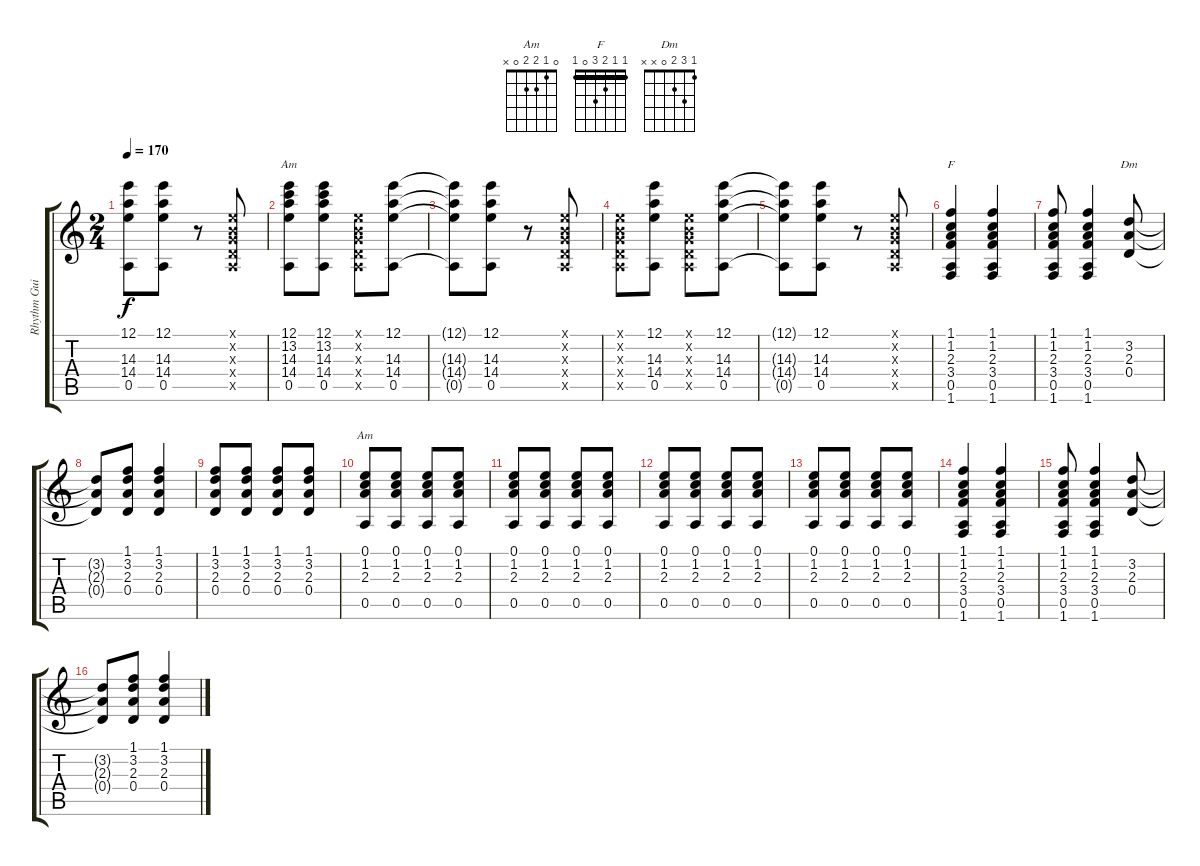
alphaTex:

\track ("Rhythm Guitar" "Rhythm Gui") {instrument distortionguitar}
\staff {score tabs}
\tuning (E4 B3 G3 D3 A2 E2) {hide}
\chord ("Am" 12 13 14 14 0 x) {firstfret 12}
\chord ("F" 1 1 2 3 0 1) {barre 1}
\chord ("Dm" 1 3 2 0 x x)
\chord ("Am" 0 1 2 2 0 x)
\ts (2 4)
\tempo 170
\clef g2
\ks c
(12.1{t} 14.3{t} 14.4{t} 0.5{t}).8{dy f} (12.1 14.3 14.4 0.5).8 r.8 (0.1{x} 0.2{x} 0.3{x} 0.4{x} 0.5{x}).8 |
(12.1 13.2 14.3 14.4 0.5).8{ch "Am"} (12.1 13.2 14.3 14.4 0.5).8 (0.1{x} 0.2{x} 0.3{x} 0.4{x} 0.5{x}).8 (12.1 14.3 14.4 0.5).8 |
(12.1{t} 14.3{t} 14.4{t} 0.5{t}).8 (12.1 14.3 14.4 0.5).8 r.8 (0.1{x} 0.2{x} 0.3{x} 0.4{x} 0.5{x}).8 |
(0.1{x} 0.2{x} 0.3{x} 0.4{x} 0.5{x}).8 (12.1 14.3 14.4 0.5).8 (0.1{x} 0.2{x} 0.3{x} 0.4{x} 0.5{x}).8 (12.1 14.3 14.4 0.5).8 |
(12.1{t} 14.3{t} 14.4{t} 0.5{t}).8 (12.1 14.3 14.4 0.5).8 r.8 (0.1{x} 0.2{x} 0.3{x} 0.4{x} 0.5{x}).8 |
(1.1 1.2 2.3 3.4 0.5 1.6).4{ch "F"} (1.1 1.2 2.3 3.4 0.5 1.6).4 |
(1.1 1.2 2.3 3.4 0.5 1.6).8 (1.1 1.2 2.3 3.4 0.5 1.6).4 (3.2 2.3 0.4).8{ch "Dm"} |
(3.2{t} 2.3{t} 0.4{t}).8 (1.1 3.2 2.3 0.4).8 (1.1 3.2 2.3 0.4).4 |
(1.1 3.2 2.3 0.4).8 (1.1 3.2 2.3 0.4).8 (1.1 3.2 2.3 0.4).8 (1.1 3.2 2.3 0.4).8 |
(0.1 1.2 2.3 0.5).8{ch "Am"} (0.1 1.2 2.3 0.5).8 (0.1 1.2 2.3 0.5).8 (0.1 1.2 2.3 0.5).8 |
(0.1 1.2 2.3 0.5).8 (0.1 1.2 2.3 0.5).8 (0.1 1.2 2.3 0.5).8 (0.1 1.2 2.3 0.5).8 |
(0.1 1.2 2.3 0.5).8 (0.1 1.2 2.3 0.5).8 (0.1 1.2 2.3 0.5).8 (0.1 1.2 2.3 0.5).8 |
(0.1 1.2 2.3 0.5).8 (0.1 1.2 2.3 0.5).8 (0.1 1.2 2.3 0.5).8 (0.1 1.2 2.3 0.5).8 |
(1.1 1.2 2.3 3.4 0.5 1.6).4 (1.1 1.2 2.3 3.4 0.5 1.6).4 |
(1.1 1.2 2.3 3.4 0.5 1.6).8 (1.1 1.2 2.3 3.4 0.5 1.6).4 (3.2 2.3 0.4).8 |
(3.2{t} 2.3{t} 0.4{t}).8 (1.1 3.2 2.3 0.4).8 (1.1 3.2 2.3 0.4).4
